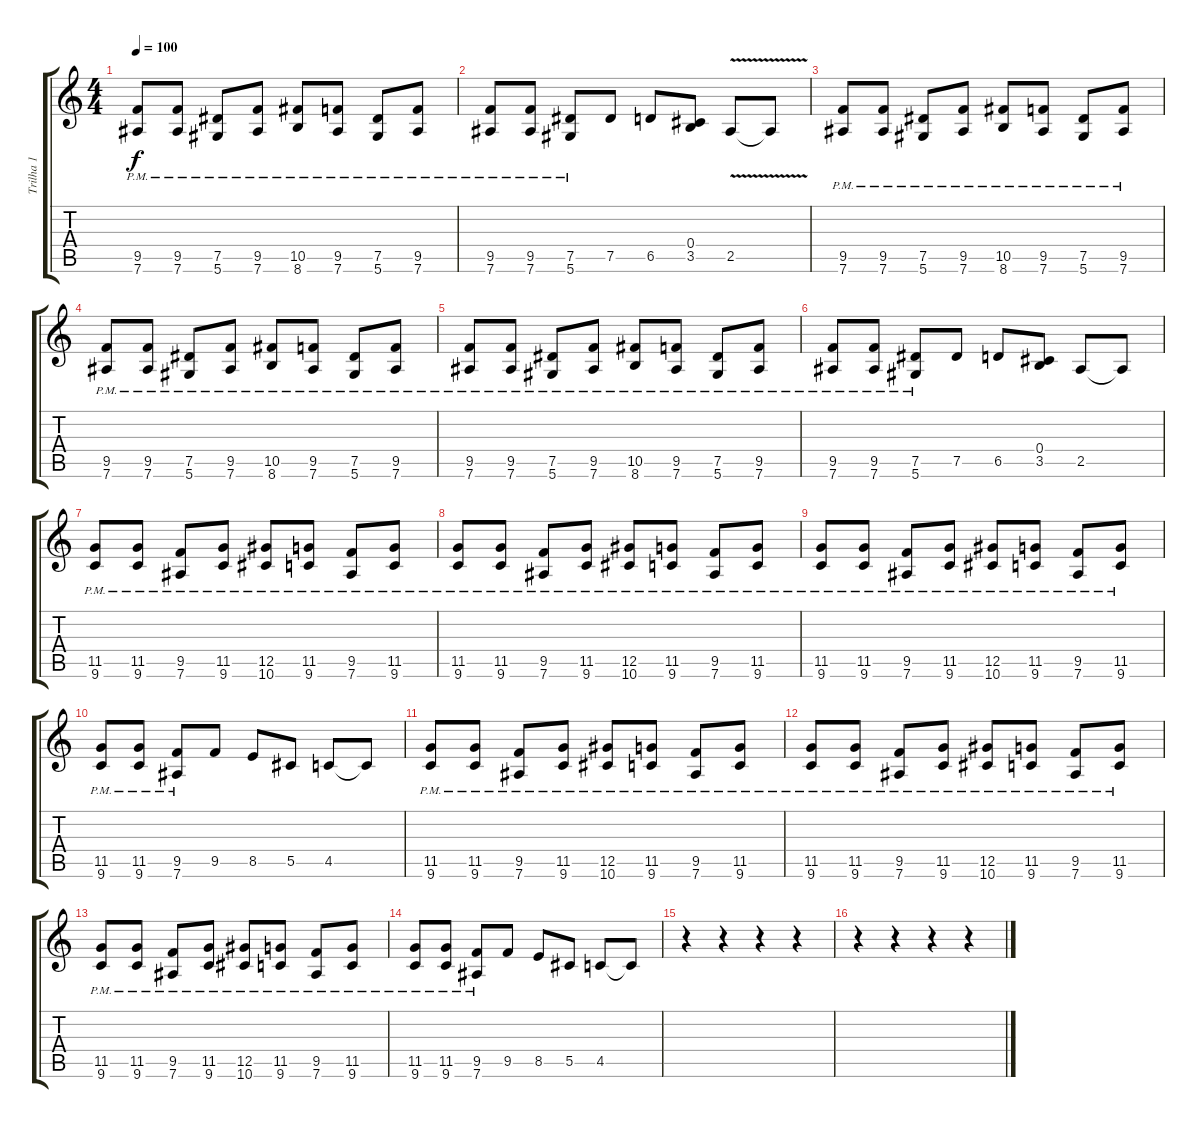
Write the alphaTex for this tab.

\track ("Trilha 1" "Trilha 1") {instrument distortionguitar}
\staff {score tabs}
\tuning (Eb4 Bb3 Gb3 Db3 Ab2 Eb2) {hide}
\ts (4 4)
\tempo 100
\clef g2
\ks c
(9.5{pm} 7.6{pm}).8{dy f} (9.5{pm} 7.6{pm}).8 (7.5{pm} 5.6{pm}).8 (9.5{pm} 7.6{pm}).8 (10.5{pm} 8.6{pm}).8 (9.5{pm} 7.6{pm}).8 (7.5{pm} 5.6{pm}).8 (9.5{pm} 7.6{pm}).8 |
(9.5{pm} 7.6{pm}).8 (9.5{pm} 7.6{pm}).8 (7.5{pm} 5.6{pm}).8 7.5.8 6.5.8 (0.4 3.5).8 2.5{v}.8 2.5{t}.8 |
(9.5{pm} 7.6{pm}).8 (9.5{pm} 7.6{pm}).8 (7.5{pm} 5.6{pm}).8 (9.5{pm} 7.6{pm}).8 (10.5{pm} 8.6{pm}).8 (9.5{pm} 7.6{pm}).8 (7.5{pm} 5.6{pm}).8 (9.5{pm} 7.6{pm}).8 |
(9.5{pm} 7.6{pm}).8 (9.5{pm} 7.6{pm}).8 (7.5{pm} 5.6{pm}).8 (9.5{pm} 7.6{pm}).8 (10.5{pm} 8.6{pm}).8 (9.5{pm} 7.6{pm}).8 (7.5{pm} 5.6{pm}).8 (9.5{pm} 7.6{pm}).8 |
(9.5{pm} 7.6{pm}).8 (9.5{pm} 7.6{pm}).8 (7.5{pm} 5.6{pm}).8 (9.5{pm} 7.6{pm}).8 (10.5{pm} 8.6{pm}).8 (9.5{pm} 7.6{pm}).8 (7.5{pm} 5.6{pm}).8 (9.5{pm} 7.6{pm}).8 |
(9.5{pm} 7.6{pm}).8 (9.5{pm} 7.6{pm}).8 (7.5{pm} 5.6{pm}).8 7.5.8 6.5.8 (0.4 3.5).8 2.5.8 2.5{t}.8 |
(11.5{pm} 9.6{pm}).8 (11.5{pm} 9.6{pm}).8 (9.5{pm} 7.6{pm}).8 (11.5 9.6{pm}).8 (12.5{pm} 10.6{pm}).8 (11.5{pm} 9.6{pm}).8 (9.5{pm} 7.6{pm}).8 (11.5{pm} 9.6{pm}).8 |
(11.5{pm} 9.6{pm}).8 (11.5{pm} 9.6{pm}).8 (9.5{pm} 7.6{pm}).8 (11.5 9.6{pm}).8 (12.5{pm} 10.6{pm}).8 (11.5{pm} 9.6{pm}).8 (9.5{pm} 7.6{pm}).8 (11.5{pm} 9.6{pm}).8 |
(11.5{pm} 9.6{pm}).8 (11.5{pm} 9.6{pm}).8 (9.5{pm} 7.6{pm}).8 (11.5 9.6{pm}).8 (12.5{pm} 10.6{pm}).8 (11.5{pm} 9.6{pm}).8 (9.5{pm} 7.6{pm}).8 (11.5{pm} 9.6{pm}).8 |
(11.5{pm} 9.6{pm}).8 (11.5{pm} 9.6{pm}).8 (9.5{pm} 7.6{pm}).8 9.5.8 8.5.8 5.5.8 4.5.8 4.5{t}.8 |
(11.5{pm} 9.6{pm}).8 (11.5{pm} 9.6{pm}).8 (9.5{pm} 7.6{pm}).8 (11.5 9.6{pm}).8 (12.5{pm} 10.6{pm}).8 (11.5{pm} 9.6{pm}).8 (9.5{pm} 7.6{pm}).8 (11.5{pm} 9.6{pm}).8 |
(11.5{pm} 9.6{pm}).8 (11.5{pm} 9.6{pm}).8 (9.5{pm} 7.6{pm}).8 (11.5 9.6{pm}).8 (12.5{pm} 10.6{pm}).8 (11.5{pm} 9.6{pm}).8 (9.5{pm} 7.6{pm}).8 (11.5{pm} 9.6{pm}).8 |
(11.5{pm} 9.6{pm}).8 (11.5{pm} 9.6{pm}).8 (9.5{pm} 7.6{pm}).8 (11.5 9.6{pm}).8 (12.5{pm} 10.6{pm}).8 (11.5{pm} 9.6{pm}).8 (9.5{pm} 7.6{pm}).8 (11.5{pm} 9.6{pm}).8 |
(11.5{pm} 9.6{pm}).8 (11.5{pm} 9.6{pm}).8 (9.5{pm} 7.6{pm}).8 9.5.8 8.5.8 5.5.8 4.5.8 4.5{t}.8 |
r.4 r.4 r.4 r.4 |
r.4 r.4 r.4 r.4
